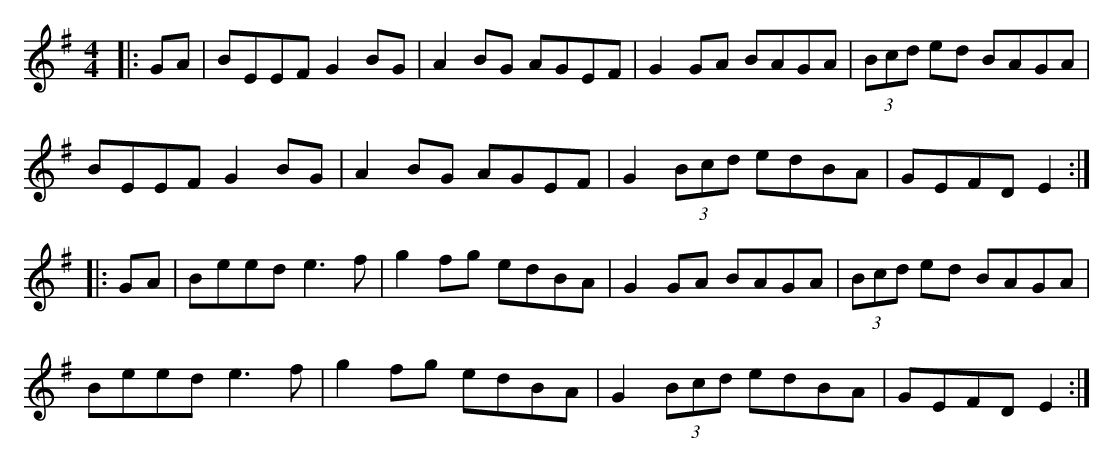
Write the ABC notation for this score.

X:1
M:4/4
K:Emin
|:GA|BEEF G2BG|A2BG AGEF|G2GA BAGA|(3Bcd ed BAGA|
BEEF G2BG|A2BG AGEF|G2 (3Bcd edBA|GEFD E2:|
|:GA|Beed e3f|g2fg edBA|G2GA BAGA|(3Bcd ed BAGA|
Beed e3f|g2fg edBA|G2 (3Bcd edBA|GEFD E2:|
